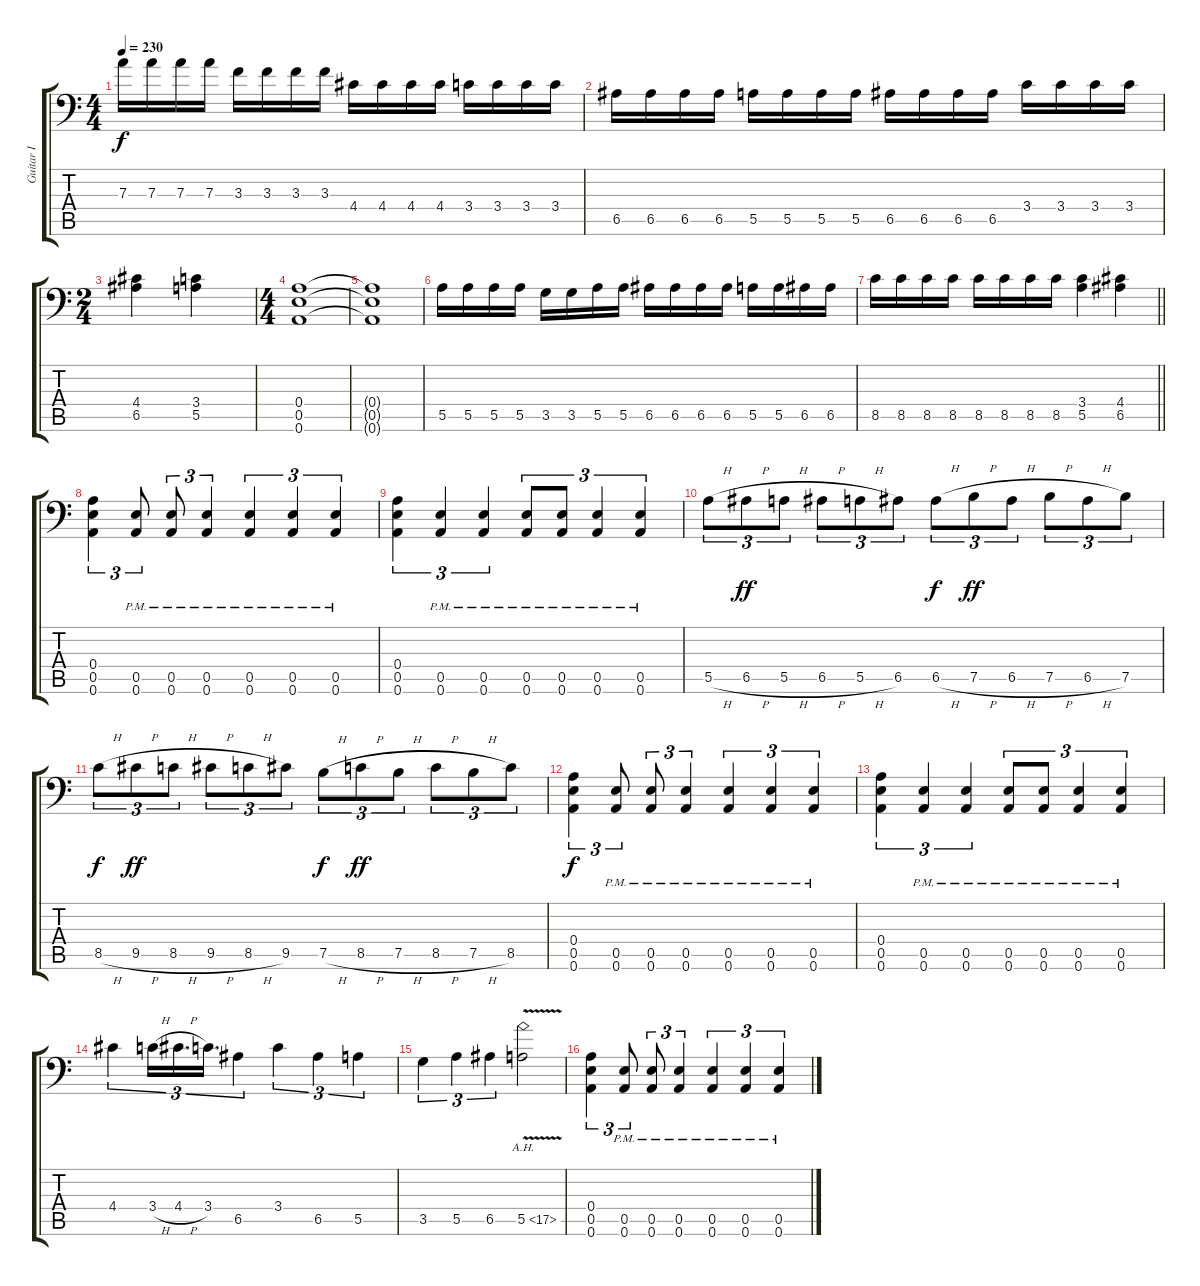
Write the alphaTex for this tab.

\track ("Guitar I" "Guitar I") {instrument distortionguitar}
\staff {score tabs}
\tuning (B3 Gb3 D3 A2 E2 A1) {hide}
\ts (4 4)
\tempo 230
\clef f4
\ks c
7.3.16{dy f} 7.3.16 7.3.16 7.3.16 3.3.16 3.3.16 3.3.16 3.3.16 4.4.16 4.4.16 4.4.16 4.4.16 3.4.16 3.4.16 3.4.16 3.4.16 |
6.5.16 6.5.16 6.5.16 6.5.16 5.5.16 5.5.16 5.5.16 5.5.16 6.5.16 6.5.16 6.5.16 6.5.16 3.4.16 3.4.16 3.4.16 3.4.16 |
\ts (2 4)
(4.4 6.5).4 (3.4 5.5).4 |
\ts (4 4)
(0.4 0.5 0.6).1 |
(0.4{t} 0.5{t} 0.6{t}).1 |
5.5.16 5.5.16 5.5.16 5.5.16 3.5.16 3.5.16 5.5.16 5.5.16 6.5.16 6.5.16 6.5.16 6.5.16 5.5.16 5.5.16 6.5.16 6.5.16 |
\barLineRight lightlight
8.5.16 8.5.16 8.5.16 8.5.16 8.5.16 8.5.16 8.5.16 8.5.16 (3.4 5.5).4 (4.4 6.5).4 |
\section ("" "")
(0.4 0.5 0.6).4{tu (3 2)} (0.5{pm} 0.6{pm}).8{tu (3 2)} (0.5{pm} 0.6{pm}).8{tu (3 2)} (0.5{pm} 0.6{pm}).4{tu (3 2)} (0.5{pm} 0.6{pm}).4{tu (3 2)} (0.5{pm} 0.6{pm}).4{tu (3 2)} (0.5{pm} 0.6{pm}).4{tu (3 2)} |
(0.4 0.5 0.6).4{tu (3 2)} (0.5{pm} 0.6{pm}).4{tu (3 2)} (0.5{pm} 0.6{pm}).4{tu (3 2)} (0.5{pm} 0.6{pm}).8{tu (3 2)} (0.5{pm} 0.6{pm}).8{tu (3 2)} (0.5{pm} 0.6{pm}).4{tu (3 2)} (0.5{pm} 0.6{pm}).4{tu (3 2)} |
5.5{h}.8{tu (3 2)} 6.5{h}.8{tu (3 2) dy ff} 5.5{h}.8{tu (3 2)} 6.5{h}.8{tu (3 2)} 5.5{h}.8{tu (3 2)} 6.5.8{tu (3 2)} 6.5{h}.8{tu (3 2) dy f} 7.5{h}.8{tu (3 2) dy ff} 6.5{h}.8{tu (3 2)} 7.5{h}.8{tu (3 2)} 6.5{h}.8{tu (3 2)} 7.5.8{tu (3 2)} |
8.5{h}.8{tu (3 2) dy f} 9.5{h}.8{tu (3 2) dy ff} 8.5{h}.8{tu (3 2)} 9.5{h}.8{tu (3 2)} 8.5{h}.8{tu (3 2)} 9.5.8{tu (3 2)} 7.5{h}.8{tu (3 2) dy f} 8.5{h}.8{tu (3 2) dy ff} 7.5{h}.8{tu (3 2)} 8.5{h}.8{tu (3 2)} 7.5{h}.8{tu (3 2)} 8.5.8{tu (3 2)} |
(0.4 0.5 0.6).4{tu (3 2) dy f} (0.5{pm} 0.6{pm}).8{tu (3 2)} (0.5{pm} 0.6{pm}).8{tu (3 2)} (0.5{pm} 0.6{pm}).4{tu (3 2)} (0.5{pm} 0.6{pm}).4{tu (3 2)} (0.5{pm} 0.6{pm}).4{tu (3 2)} (0.5{pm} 0.6{pm}).4{tu (3 2)} |
(0.4 0.5 0.6).4{tu (3 2)} (0.5{pm} 0.6{pm}).4{tu (3 2)} (0.5{pm} 0.6{pm}).4{tu (3 2)} (0.5{pm} 0.6{pm}).8{tu (3 2)} (0.5{pm} 0.6{pm}).8{tu (3 2)} (0.5{pm} 0.6{pm}).4{tu (3 2)} (0.5{pm} 0.6{pm}).4{tu (3 2)} |
4.4.4{tu (3 2)} 3.4{h}.16{tu (3 2)} 4.4{h}.16{d tu (3 2)} 3.4.16{d tu (3 2)} 6.5.4{tu (3 2)} 3.4.4{tu (3 2)} 6.5.4{tu (3 2)} 5.5.4{tu (3 2)} |
3.5.4{tu (3 2)} 5.5.4{tu (3 2)} 6.5.4{tu (3 2)} 5.5{ah 12 v}.2 |
(0.4 0.5 0.6).4{tu (3 2)} (0.5{pm} 0.6{pm}).8{tu (3 2)} (0.5{pm} 0.6{pm}).8{tu (3 2)} (0.5{pm} 0.6{pm}).4{tu (3 2)} (0.5{pm} 0.6{pm}).4{tu (3 2)} (0.5{pm} 0.6{pm}).4{tu (3 2)} (0.5{pm} 0.6{pm}).4{tu (3 2)}
